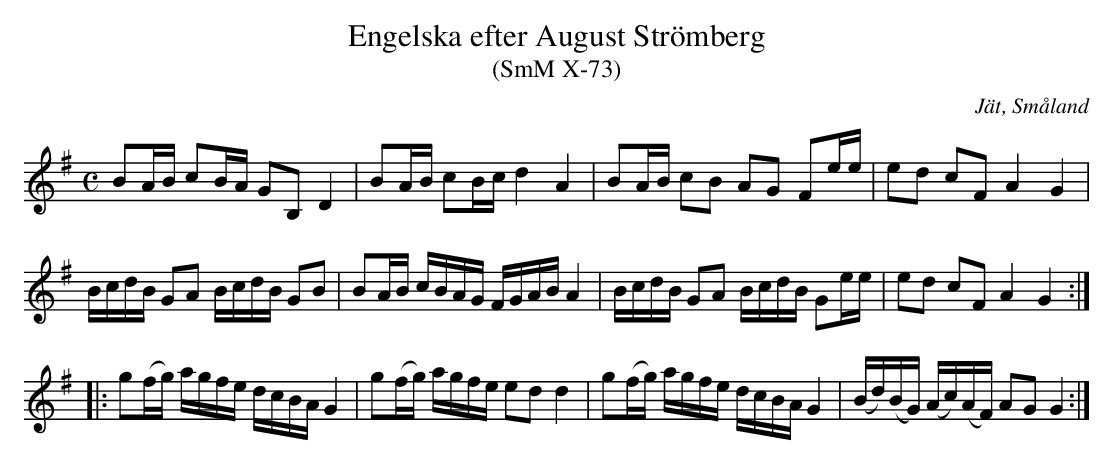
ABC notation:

X:1
T:Engelska efter August Strömberg
T:(SmM X-73)
O:Jät, Småland
M:C
L:1/8
K:G
BA/B/ cB/A/ GB, D2|BA/B/ cB/c/ d2 A2|BA/B/ cB AG Fe/e/|ed cF A2 G2|
B/c/d/B/ GA B/c/d/B/ GB|BA/B/ c/B/A/G/ F/G/A/B/ A2|B/c/d/B/ GA B/c/d/B/ Ge/e/|ed cF A2 G2:|
|:g(f/g/) a/g/f/e/ d/c/B/A/ G2|g(f/g/) a/g/f/e/ ed d2|g(f/g/) a/g/f/e/ d/c/B/A/ G2|(B/d/)(B/G/) (A/c/)(A/F/) AG G2:|
